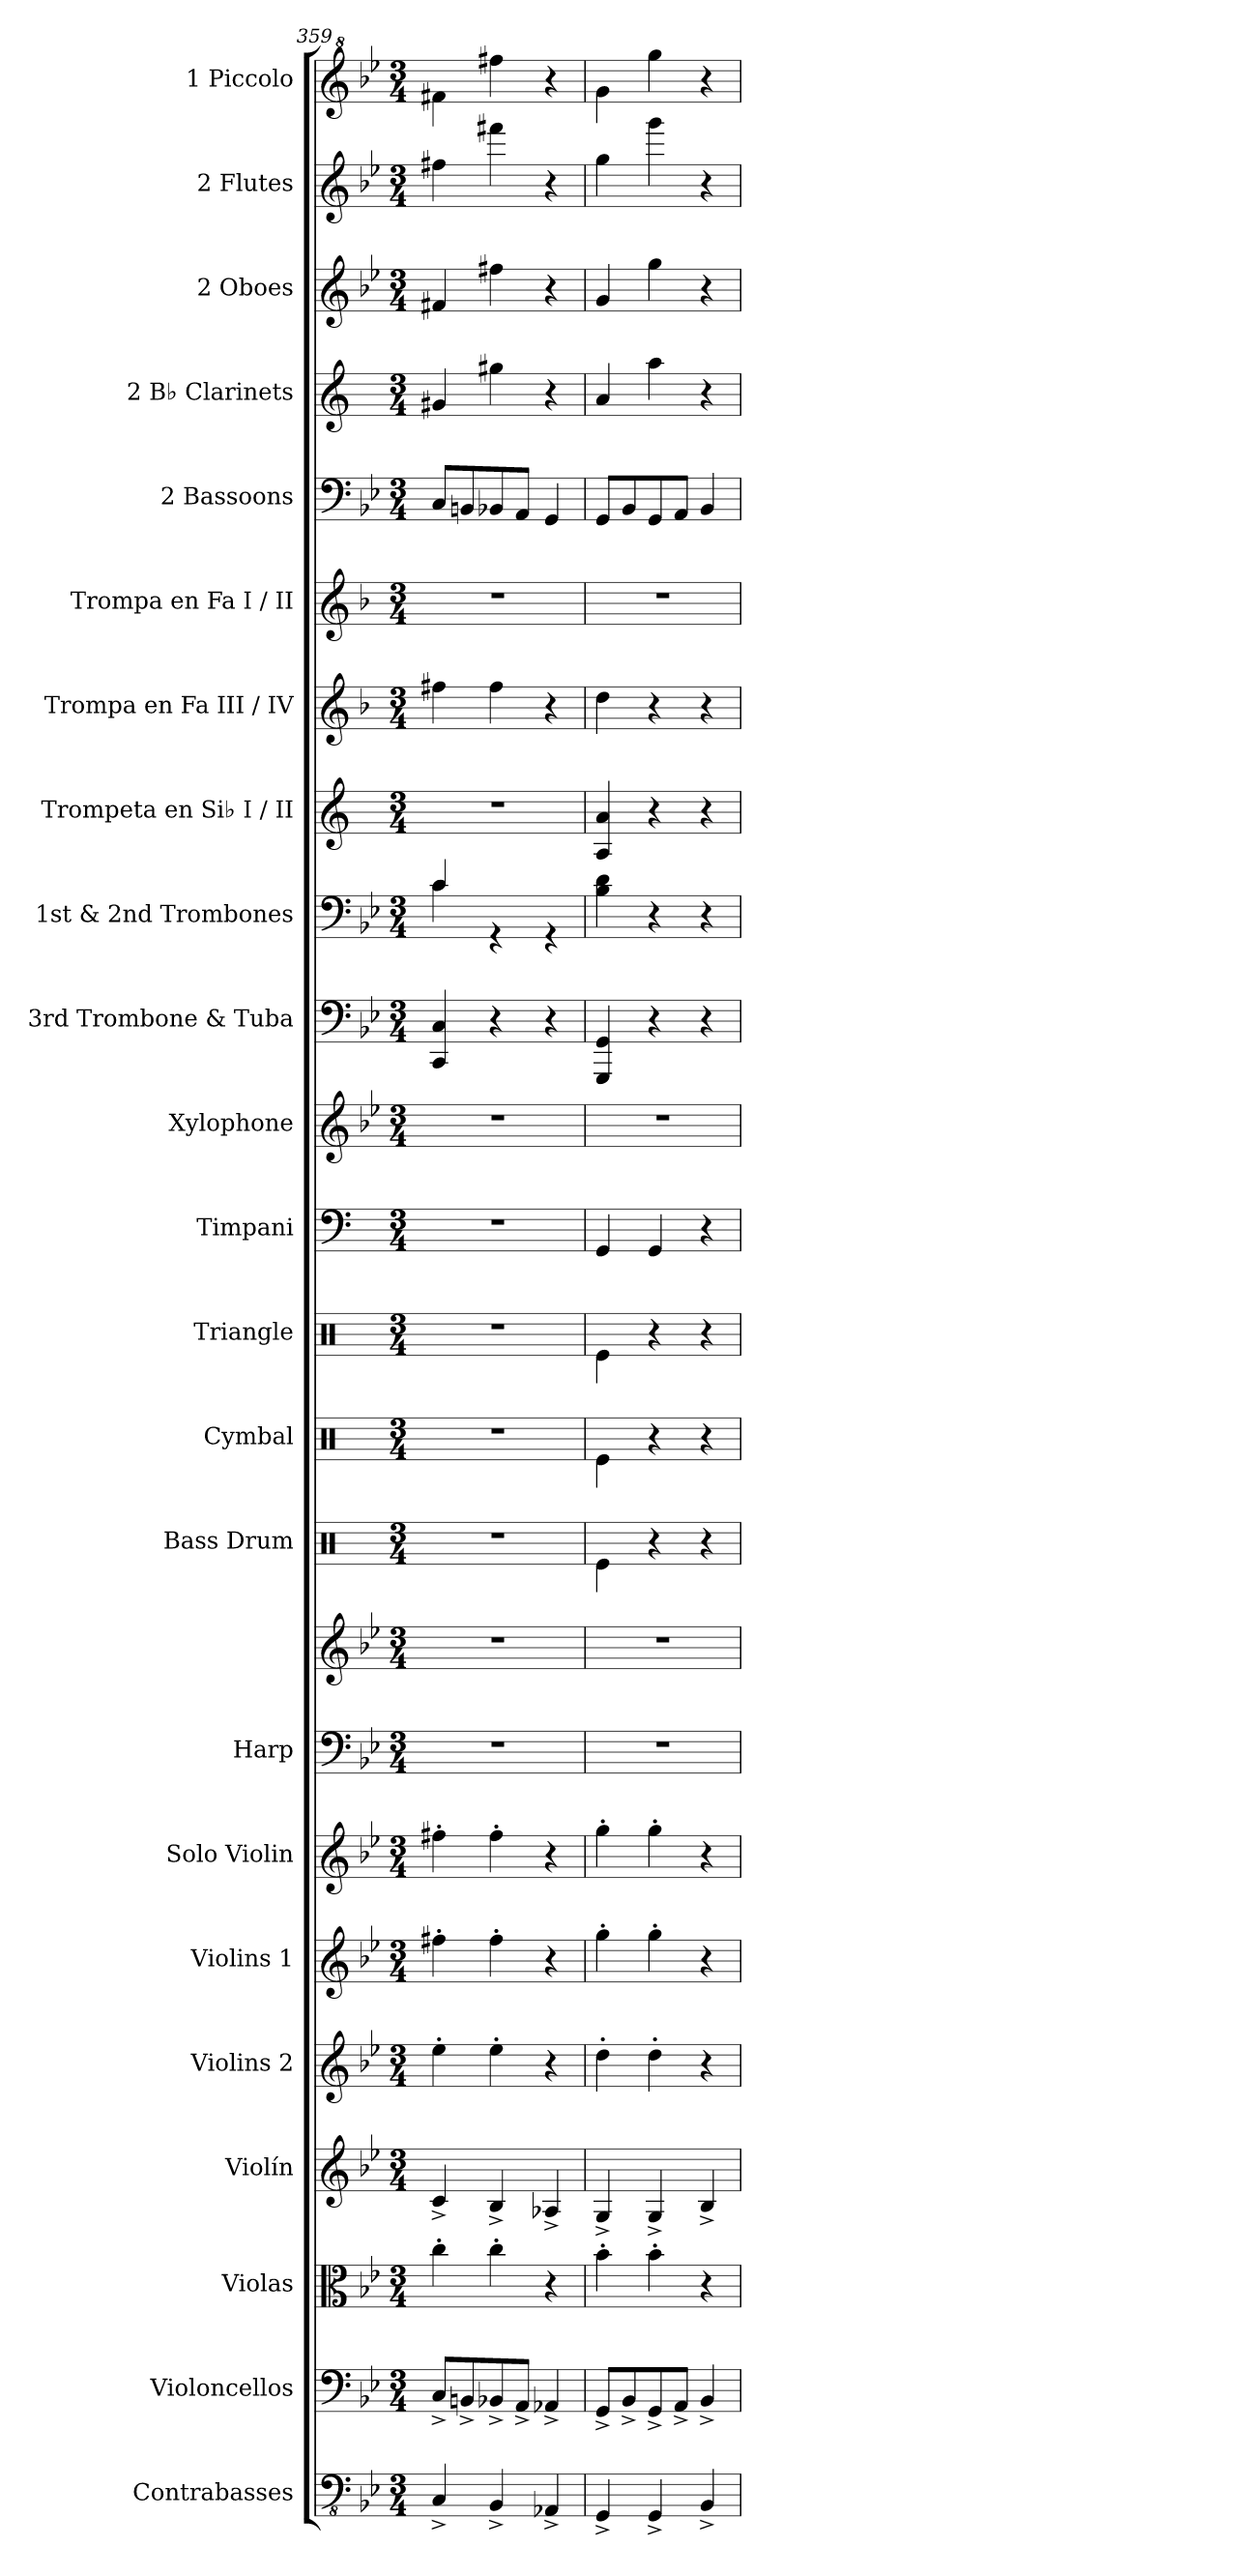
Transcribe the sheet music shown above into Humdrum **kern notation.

**kern	**kern	**kern	**kern	**kern	**kern	**kern	**kern	**kern	**kern	**kern	**kern	**kern	**kern	**kern	**kern	**kern	**kern	**kern	**kern	**kern	**kern	**kern	**kern
*part23	*part22	*part21	*part20	*part19	*part18	*part17	*part16	*part16	*part15	*part14	*part13	*part12	*part11	*part10	*part9	*part8	*part7	*part6	*part5	*part4	*part3	*part2	*part1
*staff24	*staff23	*staff22	*staff21	*staff20	*staff19	*staff18	*staff17	*staff16	*staff15	*staff14	*staff13	*staff12	*staff11	*staff10	*staff9	*staff8	*staff7	*staff6	*staff5	*staff4	*staff3	*staff2	*staff1
*I"Contrabasses	*I"Violoncellos	*I"Violas	*I"Violín	*I"Violins 2	*I"Violins 1	*I"Solo Violin	*I"Harp	*	*I"Bass Drum	*I"Cymbal	*I"Triangle	*I"Timpani	*I"Xylophone	*I"3rd Trombone     &amp; Tuba	*I"1st &amp; 2nd Trombones	*I"Trompeta en Si♭  I / II	*I"Trompa en Fa   III / IV	*I"Trompa en Fa I / II	*I"2 Bassoons	*I"2 B♭ Clarinets	*I"2 Oboes	*I"2 Flutes	*I"1 Piccolo
*I'Cbs.	*I'Vlcs.	*I'Vlas.	*I'Vln.	*I'Vlns. 2	*I'Vlns. 1	*I'S. Vln.	*I'Hrp.	*	*I'B. Dr.	*I'Cym.	*I'Trgl.	*I'Timp.	*I'Xyl.	*I'3rd Trb. &amp; Tba.	*I'1st &amp; 2nd    Trbs.	*I'Tpt. Si♭  I / II	*I'Trmp. Fa   III / IV	*I'Trmp. Fa I / II	*I'2 Bsns.	*I'2 B♭ Cls.	*I'2 Obs.	*I'2 Fls.	*I'1 Picc.
!!LO:PB:g=z
*clefFv4	*clefF4	*clefC3	*clefG2	*clefG2	*clefG2	*clefG2	*clefF4	*clefG2	*clefX	*clefX	*clefX	*clefF4	*clefG2	*clefF4	*clefF4	*clefG2	*clefG2	*clefG2	*clefF4	*clefG2	*clefG2	*clefG2	*clefG^2
*	*	*	*	*	*	*	*	*	*	*	*	*	*ITrd-7c-12	*	*	*ITrd1c2	*ITrd4c7	*ITrd4c7	*	*ITrd1c2	*	*	*ITrd-7c-12
*k[b-e-]	*k[b-e-]	*k[b-e-]	*k[b-e-]	*k[b-e-]	*k[b-e-]	*k[b-e-]	*k[b-e-]	*k[b-e-]	*k[]	*k[]	*k[]	*k[]	*k[b-e-]	*k[b-e-]	*k[b-e-]	*k[b-e-]	*k[b-e-]	*k[b-e-]	*k[b-e-]	*k[b-e-]	*k[b-e-]	*k[b-e-]	*k[b-e-]
*M3/4	*M3/4	*M3/4	*M3/4	*M3/4	*M3/4	*M3/4	*M3/4	*M3/4	*M3/4	*M3/4	*M3/4	*M3/4	*M3/4	*M3/4	*M3/4	*M3/4	*M3/4	*M3/4	*M3/4	*M3/4	*M3/4	*M3/4	*M3/4
=359	=359	=359	=359	=359	=359	=359	=359	=359	=359	=359	=359	=359	=359	=359	=359	=359	=359	=359	=359	=359	=359	=359	=359
*	*	*	*	*	*	*	*	*	*	*	*	*	*	*	*^	*	*	*	*	*	*	*	*
4CC^/	8C^/L	4cc'\	4c^/	4ee-'\	4ff#X'\	4ff#X'\	2.r	2.r	2.r	2.r	2.r	2.r	2.r	4CC/ 4C/	4c/	4c\	2.r	4bn\	2.r	8C/L	4f#X/	4f#X/	4ff#X\	4fff#X\
.	8BBn^/	.	.	.	.	.	.	.	.	.	.	.	.	.	.	.	.	.	.	8BBn/	.	.	.	.
4BBB-^/	8BB-X^/	4cc'\	4B-^/	4ee-'\	4ff#'\	4ff#'\	.	.	.	.	.	.	.	4r	4rGG	2ryy	.	4b\	.	8BB-X/	4ff#X\	4ff#X\	4fff#X\	4ffff#X\
.	8AA^/J	.	.	.	.	.	.	.	.	.	.	.	.	.	.	.	.	.	.	8AA/J	.	.	.	.
4AAA-X^/	4AA-X^/	4r	4A-X^/	4r	4r	4r	.	.	.	.	.	.	.	4r	4rGG	.	.	4r	.	4GG/	4r	4r	4r	4r
*	*	*	*	*	*	*	*	*	*	*	*	*	*	*	*v	*v	*	*	*	*	*	*	*	*
=360	=360	=360	=360	=360	=360	=360	=360	=360	=360	=360	=360	=360	=360	=360	=360	=360	=360	=360	=360	=360	=360	=360	=360
4GGG^/	8GG^/L	4b-'\	4G^/	4dd'\	4gg'\	4gg'\	2.r	2.r	4Re\	4Re\	4Re\	4GG/	2.r	4GGG/ 4GG/	4B-\ 4d\	4G/ 4g/	4g\	2.r	8GG/L	4g/	4g/	4gg\	4ggg\
.	8BB-^/	.	.	.	.	.	.	.	.	.	.	.	.	.	.	.	.	.	8BB-/	.	.	.	.
4GGG^/	8GG^/	4b-'\	4G^/	4dd'\	4gg'\	4gg'\	.	.	4r	4r	4r	4GG/	.	4r	4r	4r	4r	.	8GG/	4gg\	4gg\	4ggg\	4gggg\
.	8AA^/J	.	.	.	.	.	.	.	.	.	.	.	.	.	.	.	.	.	8AA/J	.	.	.	.
4BBB-^/	4BB-^/	4r	4B-^/	4r	4r	4r	.	.	4r	4r	4r	4r	.	4r	4r	4r	4r	.	4BB-/	4r	4r	4r	4r
=	=	=	=	=	=	=	=	=	=	=	=	=	=	=	=	=	=	=	=	=	=	=	=
*-	*-	*-	*-	*-	*-	*-	*-	*-	*-	*-	*-	*-	*-	*-	*-	*-	*-	*-	*-	*-	*-	*-	*-
